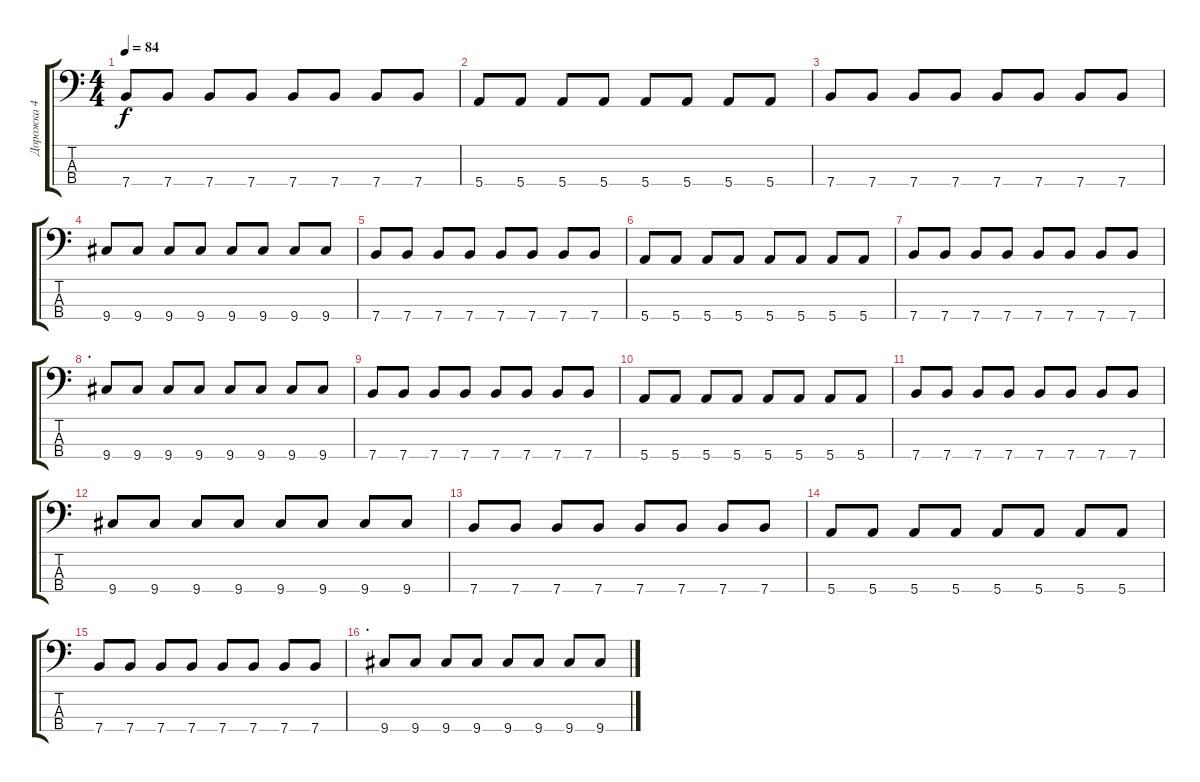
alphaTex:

\track ("Дорожка 4" "Дорожка 4") {instrument electricbassfinger}
\staff {score tabs}
\tuning (G2 D2 A1 E1) {hide}
\ts (4 4)
\tempo 84
\clef f4
\ks c
7.4.8{dy f} 7.4.8 7.4.8 7.4.8 7.4.8 7.4.8 7.4.8 7.4.8 |
5.4.8 5.4.8 5.4.8 5.4.8 5.4.8 5.4.8 5.4.8 5.4.8 |
7.4.8 7.4.8 7.4.8 7.4.8 7.4.8 7.4.8 7.4.8 7.4.8 |
9.4.8 9.4.8 9.4.8 9.4.8 9.4.8 9.4.8 9.4.8 9.4.8 |
7.4.8 7.4.8 7.4.8 7.4.8 7.4.8 7.4.8 7.4.8 7.4.8 |
5.4.8 5.4.8 5.4.8 5.4.8 5.4.8 5.4.8 5.4.8 5.4.8 |
7.4.8 7.4.8 7.4.8 7.4.8 7.4.8 7.4.8 7.4.8 7.4.8 |
\section ("" ".")
9.4.8 9.4.8 9.4.8 9.4.8 9.4.8 9.4.8 9.4.8 9.4.8 |
7.4.8 7.4.8 7.4.8 7.4.8 7.4.8 7.4.8 7.4.8 7.4.8 |
5.4.8 5.4.8 5.4.8 5.4.8 5.4.8 5.4.8 5.4.8 5.4.8 |
7.4.8 7.4.8 7.4.8 7.4.8 7.4.8 7.4.8 7.4.8 7.4.8 |
9.4.8 9.4.8 9.4.8 9.4.8 9.4.8 9.4.8 9.4.8 9.4.8 |
7.4.8 7.4.8 7.4.8 7.4.8 7.4.8 7.4.8 7.4.8 7.4.8 |
5.4.8 5.4.8 5.4.8 5.4.8 5.4.8 5.4.8 5.4.8 5.4.8 |
7.4.8 7.4.8 7.4.8 7.4.8 7.4.8 7.4.8 7.4.8 7.4.8 |
\section ("" ".")
9.4.8 9.4.8 9.4.8 9.4.8 9.4.8 9.4.8 9.4.8 9.4.8
